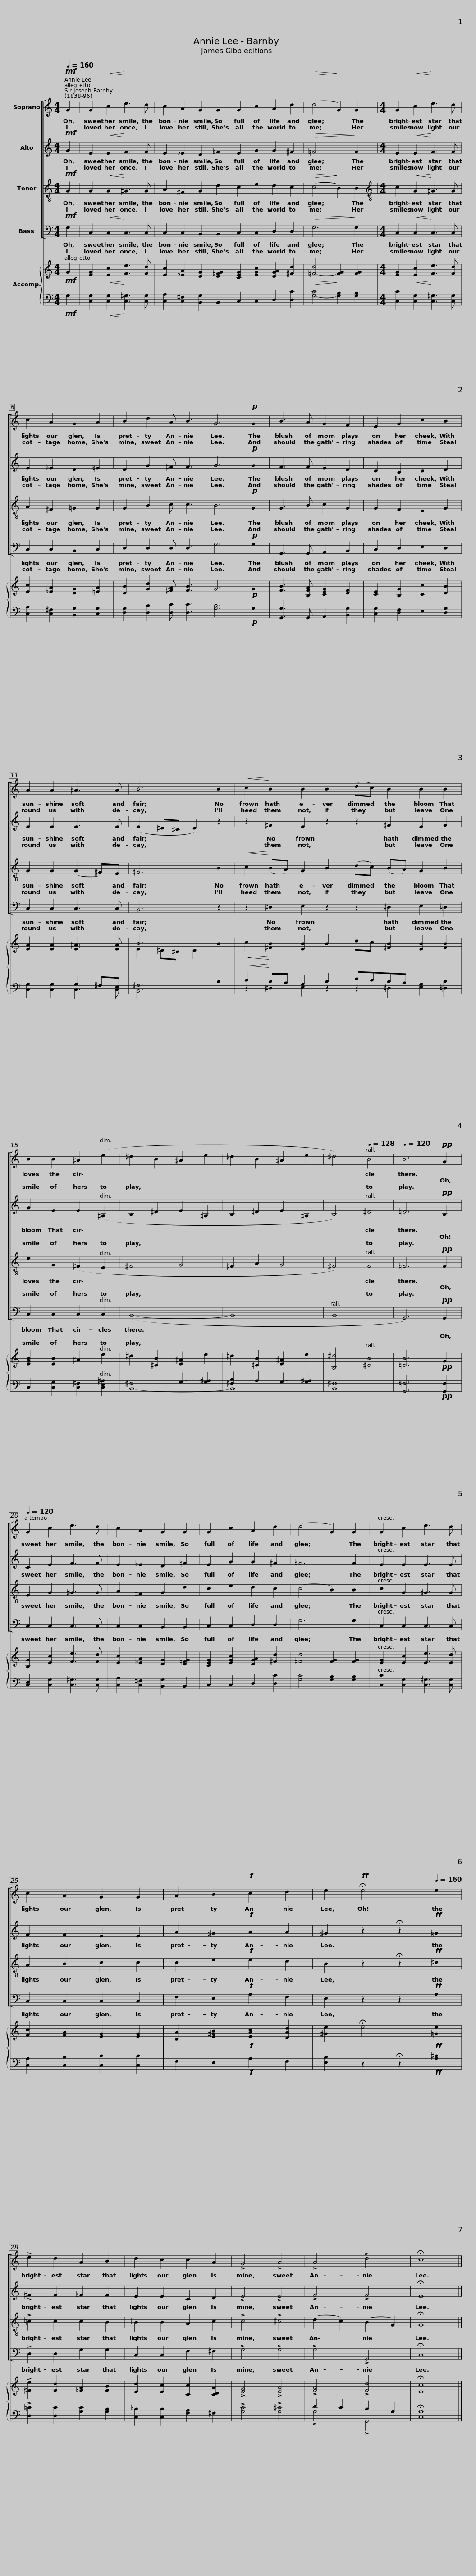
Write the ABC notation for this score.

X:1
%%score [ 1 2 3 4 ] { ( 5 8 ) | ( 6 7 ) }
L:1/8
Q:1/4=160
M:4/4
I:linebreak $
K:C
V:1 treble
V:2 treble
V:3 treble-8
V:4 bass
V:5 treble
V:8 treble
V:6 bass
V:7 bass
V:1
!mf! G2 | G2!<(! c2!<)! e3 d | c2 A2 G2 G2 | G2 c2 A2 d2 |!>(! (d4!>)! G2) G2 |$ %5
[M:4/4] G2!<(! c2!<)! e3 d | c2 A2 G2 A2 | B2 d2 A B3 | G6!p! G2 | B3 A G2 F2 |$ %10
 E2 G2 c2 B2 | A2 A2 ^A3 A | B6 B2 |!<(! c2!<)! B2 B2 B2 |$ (dc) B2 B2 B2 | %15
 B2 B2 ^A2 (e2 | ^d2 B2 ^A2 e2 | ^d2 B2 ^A2 e2 |[Q:1/4=148] ^d4)[Q:1/4=128] B4 |[Q:1/4=120] B6!pp! G2 |$ %20
[Q:1/4=120][Q:1/4=160][Q:1/4=120][Q:1/4=120][Q:1/4=120][Q:1/4=120] G2 c2 e3 d | c2 A2 G2 G2 | G2 c2 A2 d2 | (d4 G2) G2 | G2 c2 e3 d | %25
 c2 A2 G2 G2 |$ A2 B2!f! c2 d2 | e2!ff![Q:1/4=120] !fermata!e4[Q:1/4=160] e2 | !>!e2 d2 A2 B2 | d2 c2 c2 A2 | %30
 !>!G4 !>!A4 | !>!A4 !>!d4 | !fermata!c8 |] %33
V:2
!mf! G2 | E2!<(! E2!<)! F3 F | E2 _E2 D2 =F2 | E2 G2 G2 ^F2 |!>(! =F6!>)! F2 |$ %5
[M:4/4] E2!<(! E2!<)! F3 F | E2 _E2 D2 =E2 | D2 G2 ^F F3 | G6!p! G2 | F3 F E2 D2 |$ %10
 C2 B,2 C2 D2 | E2 E2 E3 E | (E2 ^D^C D2) z2 | z2 ^F2 E2 z2 |$ z2 ^F2 E2 F2 | %15
 G2 E2 E2 (^A,2 | B,2 ^D2 E2 ^A,2 | B,2 ^D2 E2 ^A,2 | B,4) ^D4 | =D6!pp! B,2 |$ %20
 C2 E2 F3 F | E2 _E2 D2 =F2 | E2 G2 G2 ^F2 | =F6 F2 | E2 E2 E3 E | %25
 F2 F2 E2 E2 |$ A2 ^G2!f! A2 A2 | ^G2 z2 !fermata!z2!ff! =G2 | !>!^F2 F2 =F2 F2 | E2 E2 C2 D2 | %30
 !>!E4 !>!E4 | !>!F4 !>!F4 | !fermata!E8 |] %33
V:3
!mf! G2 | G2!<(! G2!<)! ^G3 G | A2 ^F2 G2 d2 | c2 e2 d2 c2 |!>(! (c4!>)! B2) B2 |$ %5
[M:4/4][K:treble-8] c2!<(! G2!<)! ^G3 G | A2 ^F2 =G2 G2 | G2 B2 c c3 | B6!p! G2 | G3 B c2 G2 |$ %10
 G2 F2 E2 G2 | G2 G2 (G2 ^F)E | ^F6 B2 |!<(! c2!<)! (BA) G2 B2 |$ (dc) (BA) G2 B2 | %15
 e2 G2 (^F2 E2 | ^F4 G4 | ^F2 A2 G4 | ^F4) F4 | =F6!pp! F2 |$ %20
 E2 G2 ^G3 G | A2 ^F2 G2 d2 | c2 e2 d2 c2 | (c4 B2) B2 | c2 G2 ^G3 G | %25
 A2 B2 c2 c2 |$ c2 e2!f! e2 d2 | B2 z2 !fermata!z2!ff! ^c2 | !>!=c2 c2 c2 B2 | _B2 B2 A2 c2 | %30
 !>!c4 !>!^c4 | (d2 c2) (B2 G2) | !fermata!G8 |] %33
V:4
!mf! G,2 | C,2!<(! C,2!<)! C,3 C, | C,2 C,2 B,,2 B,,2 | C,2 C,2 D,2 D,2 |!>(! G,6!>)! G,2 |$ %5
[M:4/4] C,2!<(! C,2!<)! C,3 C, | C,2 C,2 B,,2 C,2 | D,2 D,2 D, D,3 | G,6!p! G,2 | G,,3 G,, A,,2 B,,2 |$ %10
 C,2 D,2 E,2 D,2 | C,2 C,2 C,3 C, | B,,6 z2 | z2 ^D,2 E,2 z2 |$ z2 ^D,2 E,2 =D,2 | %15
 C,2 C,2 C,2 C,2 | (B,,8- | B,,8 | B,,8 | G,,6)!pp! G,,2 |$ %20
 C,2 C,2 C,3 C, | C,2 C,2 B,,2 B,,2 | C,2 C,2 D,2 D,2 | G,6 G,2 | C,2 C,2 C,3 C, | %25
 C,2 C,2 C,2 C,2 |$ F,2 E,2!f! A,2 F,2 | E,2 z2 z2!ff! A,2 | !>!D,2 D,2 G,2 G,2 | C,2 C,2 F,2 ^F,2 | %30
 !>!G,4 !>!G,4 | !>!G,4 !>!G,,4 | !fermata!C,8 |] %33
V:5
!mf! G2 | [EG]2!<(! [Ec]2!<)! [Fe]3 [Fd] | [Ec]2 [_EA]2 [DG]2 [D=FG]2 | [CEG]2 [EGc]2 [DGA]2 [^Fd]2 |!>(! [=Fd]4-!>)! [FG]2 [FG]2 |$ %5
[M:4/4] [EG]2!<(! [Ec]2!<)! [Fe]3 [Fd] | [Ec]2 [_EA]2 [DG]2 [=EA]2 | [DB]2 [Gd]2 [^FA] [FB]3 | G6!p! G2 | [FB]3 [B,FA] [CEG]2 [DF]2 |$ %10
 [CE]2 [B,G]2 [Cc]2 [DB]2 | [EA]2 [EA]2 [E^A]3 [EA] | B6 B2 |!<(! c2!<)! [^FB]2 [EB]2 B2 |$ dc [^FB]2 [EB]2 [FB]2 | %15
 [EGB]2 [EB]2 ^A2 e2 | ^d2 [^DB]2 [E^A]2 e2 | ^d2 [^DB]2 [E^A]2 e2 | [B,^d]4 [^DB]4 | [=DB]6!pp! G2 |$ %20
 [B,G]2 [Ec]2 [Fe]3 [Fd] | [Ec]2 [_EA]2 [DG]2 [D=FG]2 | [CEG]2 [EGc]2 [DGA]2 [^Fd]2 | [=Fd]4 [FG]2 [FG]2 | [EG]2 [Ec]2 [Ee]3 [Ed] | %25
 [Fc]2 [FA]2 [EG]2 [EG]2 |$ [CA]2 [E^GB]2!f! [EAc]2 [DAd]2 | [^Ge]2 !fermata!e4!ff! [=Ge]2 | !>![^Fe]2 [Fd]2 [=FA]2 [FB]2 | [Ed]2 [Ec]2 [Cc]2 [CDA]2 | %30
 !>![EG]4 !>![EA]4 | !>![FA]4 !>![Fd]4 | !fermata![Ec]8 |] %33
V:6
!mf! G,2 | [C,G,]2!<(! [C,G,]2!<)! [C,^G,]3 [C,G,] | [C,A,]2 [C,^F,]2 [B,,G,]2 B,,2 | C,2 C,2 D,2 [D,C]2 | [G,C]4- [G,B,]2 [G,B,]2 |$ %5
[M:4/4] [C,C]2 [C,G,]2 [C,^G,]3 [C,G,] | [C,A,]2 [C,^F,]2 [B,,G,]2 [C,G,]2 | [D,G,]2 [D,B,]2 [D,C] [D,C]3 | [G,B,]6!p! G,2 | [G,,G,]3 G,, A,,2 [B,,G,]2 |$ %10
 x8 | x4 G,2 ^F,E, | x8 |!<(! C2!<)! B,A, G,2 B,2 |$ DCB,A, x4 | %15
 x8 | ^F,4 G,2- [G,^A,]2 | [^F,B,]2 A,2 G,2- [G,^A,]2 | x8 | x8 |$ %20
 [C,E,]2 [C,G,]2 [C,^G,]3 [C,G,] | [C,A,]2 [C,^F,]2 [B,,G,]2 B,,2 | C,2 C,2 D,2 [D,C]2 | [G,C]4 [G,B,]2 [G,B,]2 | [C,C]2 [C,G,]2 [C,^G,]3 [C,G,] | %25
 [C,A,]2 [C,B,]2 [C,C]2 [C,C]2 |$ F,2 E,2!f! A,2 F,2 | [E,B,]2 z2 !fermata!z2!ff! [A,^C]2 | !>![D,=C]2 [D,C]2 [G,C]2 [G,B,]2 | x8 | %30
 x8 | D2 C2 B,2 G,2 | x8 |] %33
V:7
 x2 | x8 | x8 | x8 | x8 |$ %5
[M:4/4] x8 | x8 | x8 | x8 | x8 |$ %10
 [C,G,]2 [D,F,]2 E,2 [D,G,]2 | [C,G,]2 [C,G,]2 C,3 C, | [B,,^F,]6 B,2 | z2 ^D,2 E,2 z2 |$ z2 ^D,2 [E,G,]2 [=D,B,]2 | %15
 C,2 [C,G,]2 [C,^F,]2 [C,E,^A,]2 | B,,8- | B,,8 | [B,,^F,]8 | [G,,=F,]6!pp! [G,,F,]2 |$ %20
 x8 | x8 | x8 | x8 | x8 | %25
 x8 |$ x8 | x8 | x8 | [C,_B,]2 [C,B,]2 [F,A,]2 ^F,2 | %30
 !>![G,C]4 !>![G,^C]4 | !>!G,4 !>!G,,4 | !fermata![C,G,]8 |] %33
V:8
 x2 | x8 | x8 | x8 | x8 |$ %5
[M:4/4] x8 | x8 | x8 | x8 | x8 |$ %10
 x8 | x8 | E2 ^D^C D2 x2 | x8 |$ x8 | %15
 x8 | x8 | x8 | x8 | x8 |$ %20
 x8 | x8 | x8 | x8 | x8 | %25
 x8 |$ x8 | x8 | x8 | x8 | %30
 x8 | x8 | x8 |] %33
